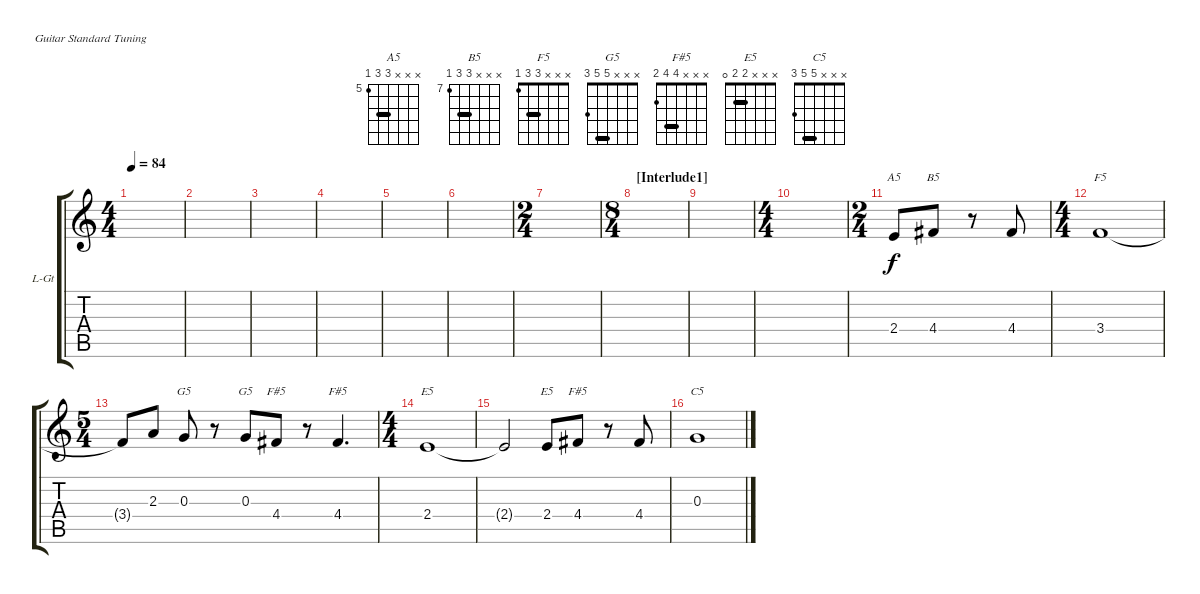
\defaultSystemsLayout 4
\bracketExtendMode groupsimilarinstruments
\firstSystemTrackNameOrientation horizontal
\otherSystemsTrackNameOrientation horizontal
\track ("Lead Guitar" "L-Gt") {instrument overdrivenguitar}
\staff {score tabs}
\tuning (E4 B3 G3 D3 A2 E2)
\chord ("A5" x x x 7 7 5) {firstfret 5 barre 7}
\chord ("B5" x x x 9 9 7) {firstfret 7 barre 9}
\chord ("F5" x x x 3 3 1) {barre 3}
\chord ("G5" x x x 5 5 3) {barre 5}
\chord ("F#5" x x x 4 4 2) {barre 4}
\chord ("E5" x x x 2 2 0) {barre 2}
\chord ("C5" x x x 5 5 3) {barre 5}
\ts (4 4)
\tempo 84
\clef g2
\scale
0.333333
\ks aminor
|
\scale
0.333333 |
\scale
0.333333 |
\scale
0.333333 |
\scale
0.257261 |
\scale
0.257261 |
\ts (2 4)
\scale
0.485477 |
\ts (8 4)
\section ("" "[Interlude1]")
\scale
0.39527 |
\scale
0.209459 |
\ts (4 4)
\scale
0.39527 |
\ts (2 4)
\scale
0.333333 2.4.8{ch "A5"} 4.4.8{ch "B5"} r.8 4.4.8 |
\ts (4 4)
\scale
0.333333 3.4.1{ch "F5"} |
\ts (5 4)
\scale
0.333333 3.4{t}.8 2.3.8 0.3.8{ch "G5"} r.8 0.3.8{ch "G5"} 4.4.8{ch "F#5"} r.8 4.4.4{d ch "F#5"} |
\ts (4 4)
\scale
0.485477 2.4.1{ch "E5"} |
\scale
0.257261 2.4{t}.2 2.4.8{ch "E5"} 4.4.8{ch "F#5"} r.8 4.4.8 |
\scale
0.257261 0.3.1{ch "C5"}
